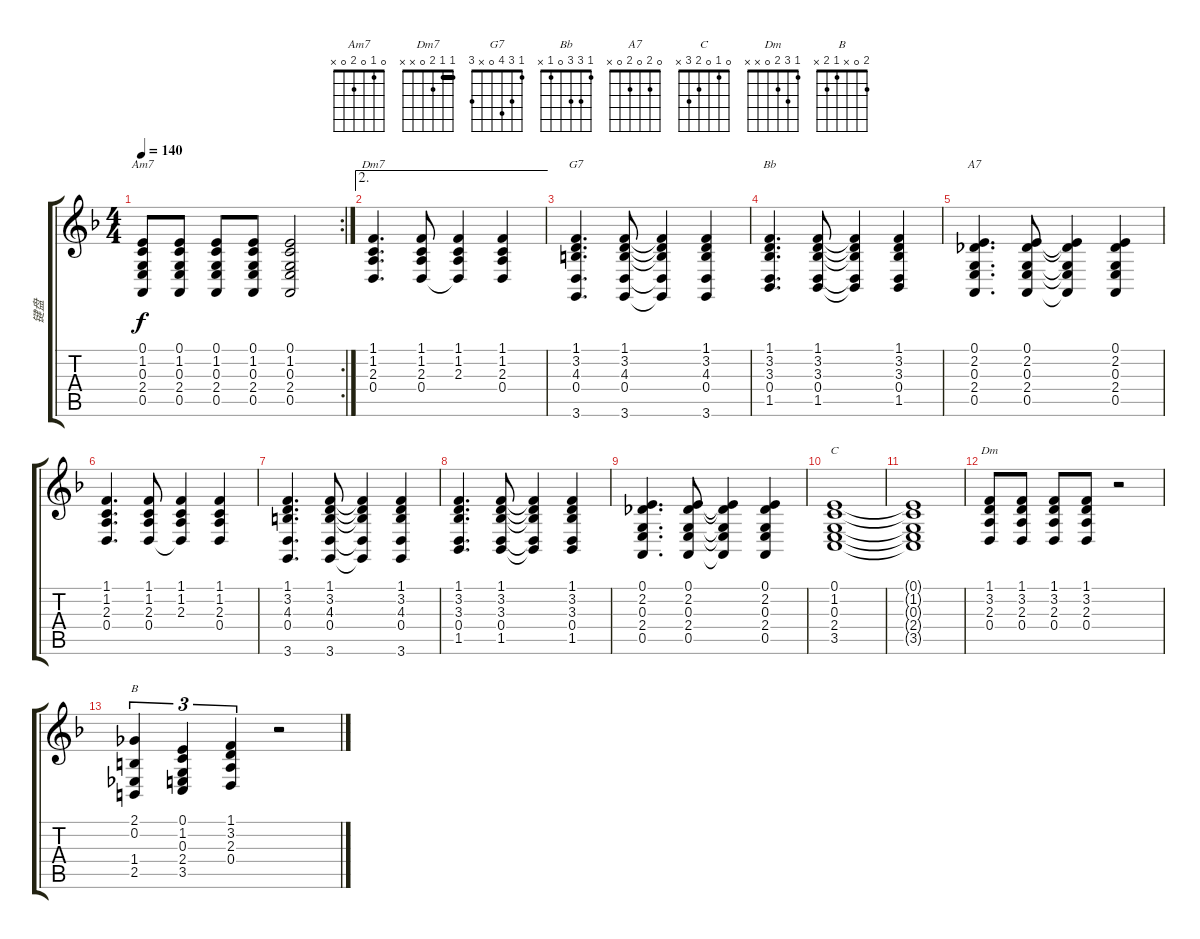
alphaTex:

\track ("键盘" "键盘") {instrument stringensemble1}
\staff {score tabs}
\tuning (E4 B3 G3 D3 A2 E2) {hide}
\chord ("Am7" 0 1 0 2 0 x)
\chord ("Dm7" 1 1 2 0 x x) {barre 1}
\chord ("G7" 1 3 4 0 x 3)
\chord ("Bb" 1 3 3 0 1 x)
\chord ("A7" 0 2 0 2 0 x)
\chord ("C" 0 1 0 2 3 x)
\chord ("Dm" 1 3 2 0 x x)
\chord ("B" 2 0 x 1 2 x)
\rc 2
\ts (4 4)
\tempo 140
\clef g2
\ks f
(0.1 1.2 0.3 2.4 0.5).8{ch "Am7" dy f} (0.1 1.2 0.3 2.4 0.5).8 (0.1 1.2 0.3 2.4 0.5).8 (0.1 1.2 0.3 2.4 0.5).8 (0.1 1.2 0.3 2.4 0.5).2 |
\ae 2
(1.1 1.2 2.3 0.4).4{d ch "Dm7"} (1.1 1.2 2.3 0.4).8 (1.1 1.2 2.3 0.4{t}).4 (1.1 1.2 2.3 0.4).4 |
(1.1 3.2 4.3 0.4 3.6).4{d ch "G7"} (1.1 3.2 4.3 0.4 3.6).8 (1.1{t} 3.2{t} 4.3{t} 0.4{t} 3.6{t}).4 (1.1 3.2 4.3 0.4 3.6).4 |
(1.1 3.2 3.3 0.4 1.5).4{d ch "Bb"} (1.1 3.2 3.3 0.4 1.5).8 (1.1{t} 3.2{t} 3.3{t} 0.4{t} 1.5{t}).4 (1.1 3.2 3.3 0.4 1.5).4 |
(0.1 2.2 0.3 2.4 0.5).4{d ch "A7"} (0.1 2.2 0.3 2.4 0.5).8 (0.1{t} 2.2{t} 0.3{t} 2.4{t} 0.5{t}).4 (0.1 2.2 0.3 2.4 0.5).4 |
(1.1 1.2 2.3 0.4).4{d} (1.1 1.2 2.3 0.4).8 (1.1 1.2 2.3 0.4{t}).4 (1.1 1.2 2.3 0.4).4 |
(1.1 3.2 4.3 0.4 3.6).4{d} (1.1 3.2 4.3 0.4 3.6).8 (1.1{t} 3.2{t} 4.3{t} 0.4{t} 3.6{t}).4 (1.1 3.2 4.3 0.4 3.6).4 |
(1.1 3.2 3.3 0.4 1.5).4{d} (1.1 3.2 3.3 0.4 1.5).8 (1.1{t} 3.2{t} 3.3{t} 0.4{t} 1.5{t}).4 (1.1 3.2 3.3 0.4 1.5).4 |
(0.1 2.2 0.3 2.4 0.5).4{d} (0.1 2.2 0.3 2.4 0.5).8 (0.1{t} 2.2{t} 0.3{t} 2.4{t} 0.5{t}).4 (0.1 2.2 0.3 2.4 0.5).4 |
(0.1 1.2 0.3 2.4 3.5).1{ch "C"} |
(0.1{t} 1.2{t} 0.3{t} 2.4{t} 3.5{t}).1 |
(1.1 3.2 2.3 0.4).8{ch "Dm"} (1.1 3.2 2.3 0.4).8 (1.1 3.2 2.3 0.4).8 (1.1 3.2 2.3 0.4).8 r.2 |
(2.1 0.2 1.4 2.5).4{tu (3 2) ch "B"} (0.1 1.2 0.3 2.4 3.5).4{tu (3 2)} (1.1 3.2 2.3 0.4).4{tu (3 2)} r.2
